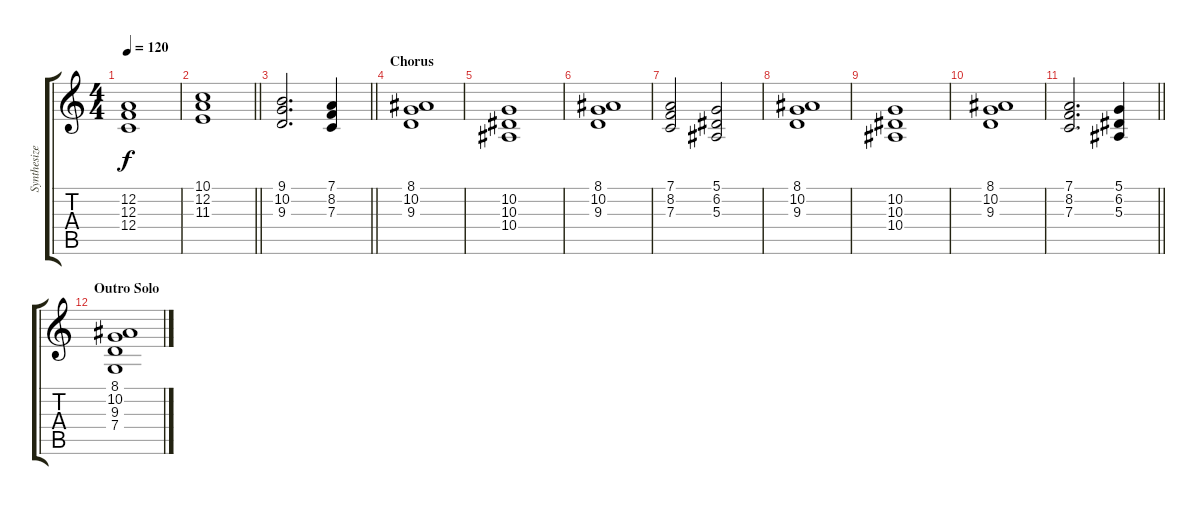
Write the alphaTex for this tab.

\track ("Synthesizer low" "Synthesize") {instrument synthstrings2}
\staff {score tabs}
\tuning (D4 A3 F3 C3 G2 D2) {hide}
\ts (4 4)
\tempo 120
\clef g2
\ks c
(12.2 12.3 12.4).1{dy f} |
\barLineRight lightlight
(10.1 12.2 11.3).1 |
\barLineRight lightlight
(9.1 10.2 9.3).2{d} (7.1 8.2 7.3).4 |
\section ("" "Chorus")
(8.1 10.2 9.3).1 |
(10.2 10.3 10.4).1 |
(8.1 10.2 9.3).1 |
(7.1 8.2 7.3).2 (5.1 6.2 5.3).2 |
(8.1 10.2 9.3).1 |
(10.2 10.3 10.4).1 |
(8.1 10.2 9.3).1 |
\barLineRight lightlight
(7.1 8.2 7.3).2{d} (5.1 6.2 5.3).4 |
\section ("" "Outro Solo")
(8.1 10.2 9.3 7.4).1
